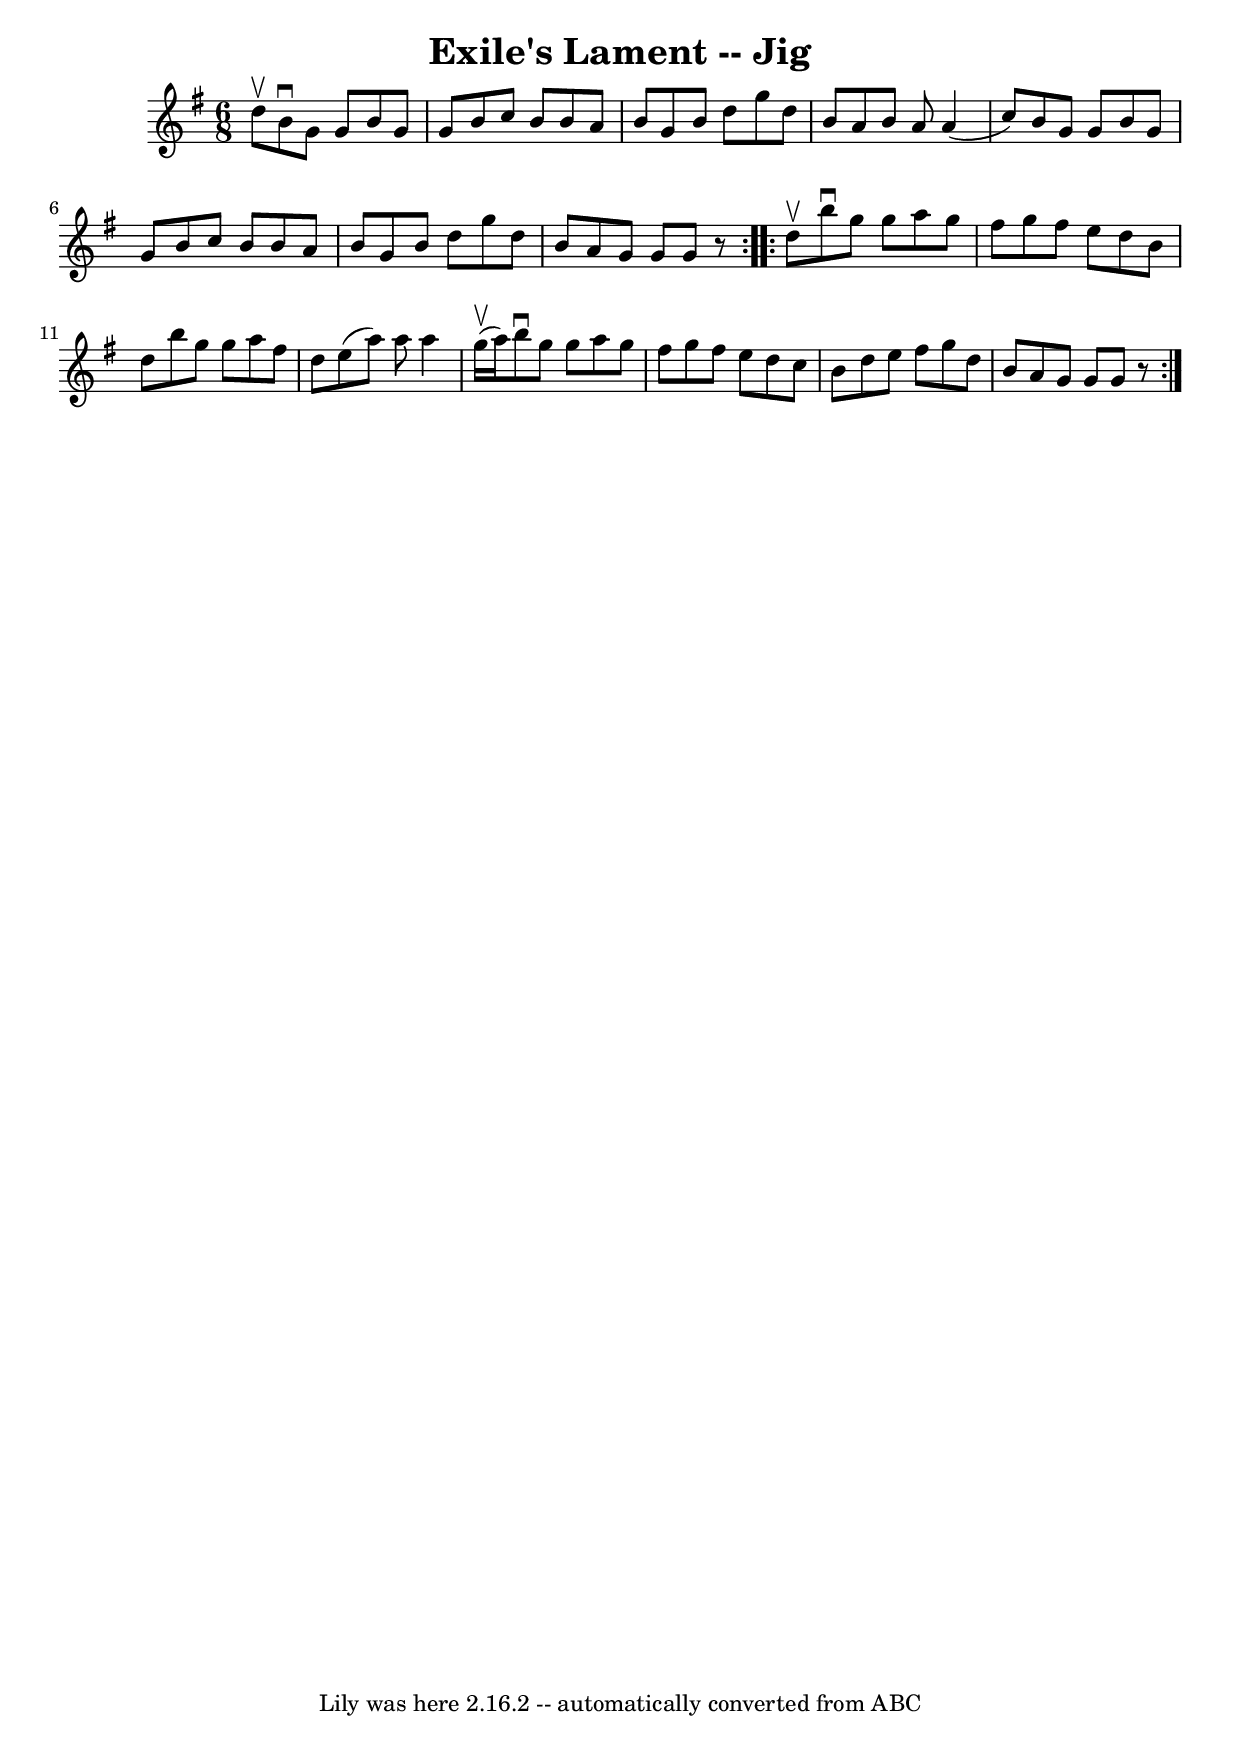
\version "2.7.40"
\include "Mammoth.ily"
\header {
	%% book = "Ryan's Mammoth Collection"
	crossRefNumber = "1"
	footnotes = ""
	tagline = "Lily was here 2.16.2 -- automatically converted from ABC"
	title = "Exile's Lament -- Jig"
}
voicedefault =  {
\set Score.defaultBarType = "empty"

\repeat volta 2 {
\time 6/8 \key g \major d''8^\upbow |
 b'8^\downbow g'8 g'8    
b'8 g'8 g'8  |
 b'8 c''8 b'8 b'8 a'8 b'8  |
 
 g'8 b'8 d''8 g''8 d''8 b'8  |
 a'8 b'8 a'8    
a'4 (c''8) |
 b'8 g'8 g'8 b'8 g'8 g'8  |
  
 b'8 c''8 b'8 b'8 a'8 b'8  |
 g'8 b'8 d''8 g''8 
 d''8 b'8  |
 a'8 g'8 g'8 g'8    r8   } \repeat volta 2 { 
 d''8^\upbow |
 b''8^\downbow g''8 g''8 a''8 g''8    
fis''8  |
 g''8 fis''8 e''8 d''8 b'8 d''8  |
   
b''8 g''8 g''8 a''8 fis''8 d''8  |
 e''8 (a''8)   
a''8 a''4 g''16^\upbow(a''16) |
 b''8^\downbow g''8   
 g''8 a''8 g''8 fis''8  |
 g''8 fis''8 e''8 d''8    
c''8 b'8  |
 d''8 e''8 fis''8 g''8 d''8 b'8  |
 
 a'8 g'8 g'8 g'8    r8   }   
}

\score{
    <<

	\context Staff="default"
	{
	    \voicedefault 
	}

    >>
	\layout {
	}
	\midi {}
}
